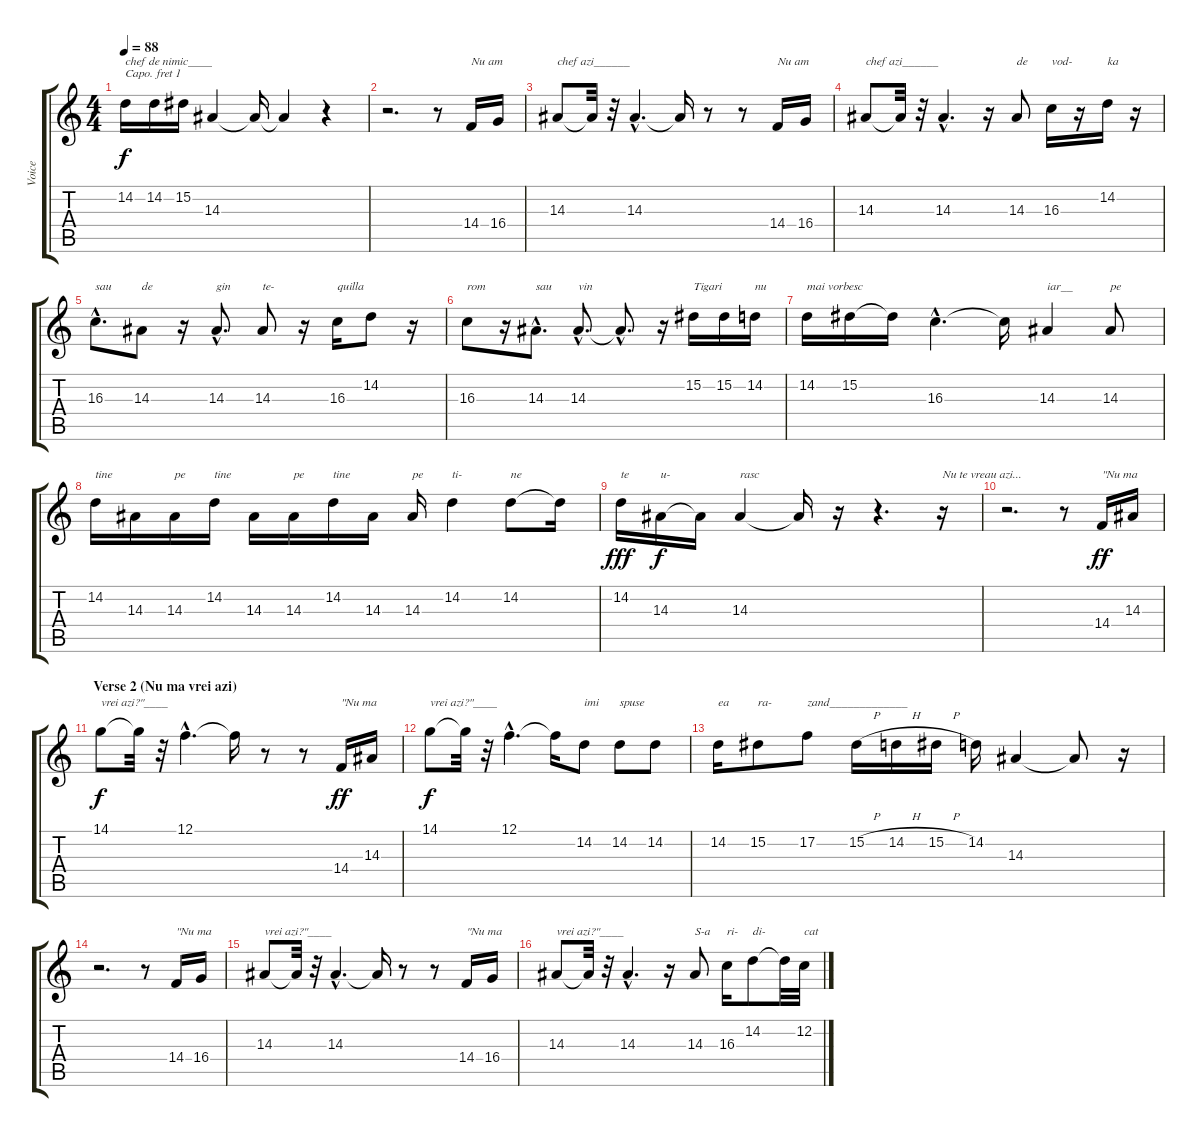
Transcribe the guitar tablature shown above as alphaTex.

\track ("Voice" "Voice") {instrument panflute}
\staff {score tabs}
\capo 1
\tuning (E4 B3 G3 D3 A2 E2) {hide}
\ts (4 4)
\tempo 88
\clef g2
\ks c
14.2.16{txt "chef de nimic____" dy f} 14.2.16 15.2.16 14.3.4 14.3{t}.16 14.3{t}.4 r.4 |
r.2{d} r.8 14.4.16{txt "Nu am"} 16.4.16 |
14.3.8{txt "chef azi______"} 14.3{t}.32 r.32 14.3{hac}.4{d} 14.3{t}.16 r.8 r.8 14.4.16{txt "Nu am"} 16.4.16 |
14.3.8{txt "chef azi______"} 14.3{t}.32 r.32 14.3{hac}.4{d} r.16 14.3.8{txt "de"} 16.3.16{txt "vod-"} r.16 14.2.16{txt "ka"} r.16 |
16.3{hac}.8{d txt "sau"} 14.3.8{txt "de"} r.16 14.3{hac}.8{d txt "gin"} 14.3.8{txt "te-"} r.16 16.3.16{txt "quilla"} 14.2.8 r.16 |
16.3.8{txt "rom"} r.16 14.3{hac}.8{d txt "sau"} 14.3{hac}.8{d txt "vin"} 14.3{hac t}.8{d} r.16 15.2.16{txt "Tigari"} 15.2.16 14.2.16{txt "nu"} |
14.2.16{txt "mai vorbesc"} 15.2.16 15.2{t}.16 16.3{hac}.4{d} 16.3{t}.16 14.3.4{txt "iar__"} 14.3.8{txt "pe"} |
14.2.16{txt "tine"} 14.3.16 14.3.16{txt "pe"} 14.2.16{txt "tine"} 14.3.16 14.3.16{txt "pe"} 14.2.16{txt "tine"} 14.3.16 14.3.16{txt "pe"} 14.2.4{txt "ti-"} 14.2.8{txt "ne"} 14.2{t}.16 |
14.2.16{txt "te" dy fff} 14.3.16{txt "u-" dy f} 14.3{t}.16 14.3.4{txt "rasc"} 14.3{t}.16 r.16 r.4{d} r.16{txt "Nu te vreau azi..."} |
r.2{d} r.8 14.4.16{txt "\"Nu ma" dy ff} 14.3.16 |
\section ("" "Verse 2 (Nu ma vrei azi)")
14.1.8{txt "vrei azi?\"____" dy f} 14.1{t}.32 r.32 12.1{hac}.4{d} 12.1{t}.16 r.8 r.8 14.4.16{txt "\"Nu ma" dy ff} 14.3.16 |
14.1.8{txt "vrei azi?\"____" dy f} 14.1{t}.32 r.32 12.1{hac}.4{d} 12.1{t}.16 14.2.8{txt "imi"} 14.2.8{txt "spuse"} 14.2.8 |
14.2.16{txt "ea"} 15.2.8{txt "ra-"} 17.2.8{txt "zand_____________"} 15.2{h}.16 14.2{h}.16 15.2{h}.16 14.2.16 14.3.4 14.3{t}.8 r.16 |
r.2{d} r.8 14.4.16{txt "\"Nu ma"} 16.4.16 |
14.3.8{txt "vrei azi?\"____"} 14.3{t}.32 r.32 14.3{hac}.4{d} 14.3{t}.16 r.8 r.8 14.4.16{txt "\"Nu ma"} 16.4.16 |
14.3.8{txt "vrei azi?\"____"} 14.3{t}.32 r.32 14.3{hac}.4{d} r.16 14.3.8{txt "S-a"} 16.3.16{txt "ri-"} 14.2.8{txt "di-"} 14.2{t}.32 12.2.32{txt "cat"}
